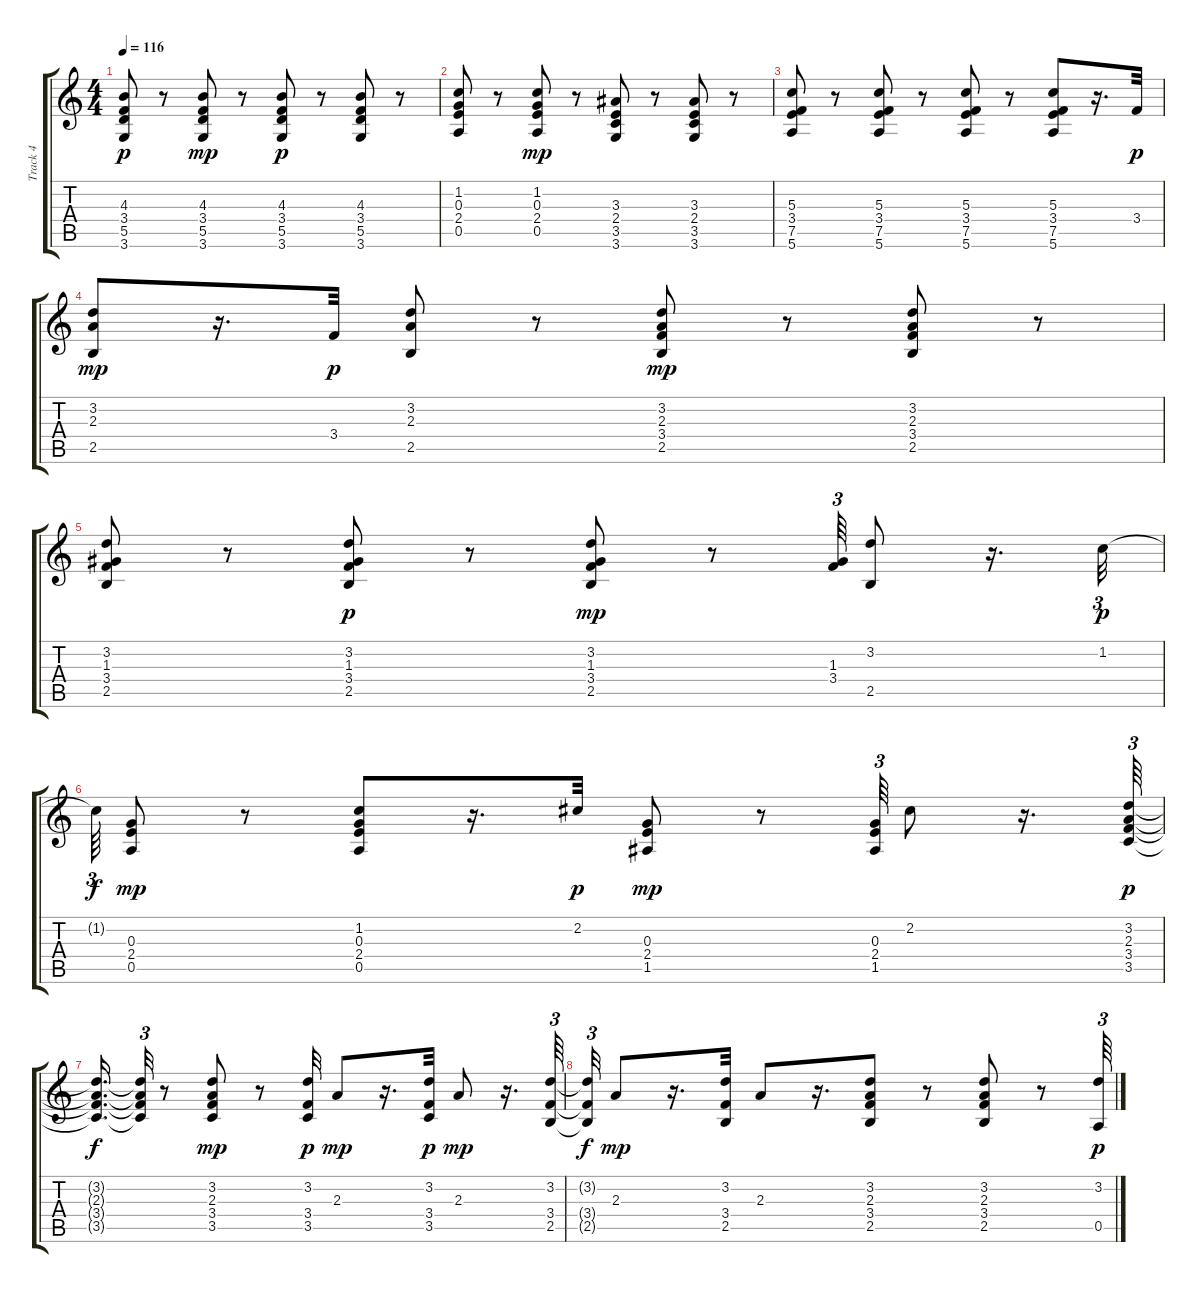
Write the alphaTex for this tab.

\track ("Track 4" "Track 4") {instrument acousticguitarnylon}
\staff {score tabs}
\tuning (E4 B3 G3 D3 A2 E2) {hide}
\ts (4 4)
\tempo 116
\clef g2
\ks c
(4.3 3.4 5.5 3.6).8{dy p} r.8 (4.3 3.4 5.5 3.6).8{dy mp} r.8 (4.3 3.4 5.5 3.6).8{dy p} r.8 (4.3 3.4 5.5 3.6).8 r.8 |
(1.2 0.3 2.4 0.5).8 r.8 (1.2 0.3 2.4 0.5).8{dy mp} r.8 (3.3 2.4 3.5 3.6).8 r.8 (3.3 2.4 3.5 3.6).8 r.8 |
(5.3 3.4 7.5 5.6).8 r.8 (5.3 3.4 7.5 5.6).8 r.8 (5.3 3.4 7.5 5.6).8 r.8 (5.3 3.4 7.5 5.6).8 r.16{d} 3.4.32{dy p} |
(3.2 2.3 2.5).8{dy mp} r.16{d} 3.4.32{dy p} (3.2 2.3 2.5).8 r.8 (3.2 2.3 3.4 2.5).8{dy mp} r.8 (3.2 2.3 3.4 2.5).8 r.8 |
(3.2 1.3 3.4 2.5).8 r.8 (3.2 1.3 3.4 2.5).8{dy p} r.8 (3.2 1.3 3.4 2.5).8{dy mp} r.8 (1.3 3.4).64{tu (3 2)} (3.2 2.5).8 r.16{d} 1.2.32{tu (3 2) dy p} |
1.2{t}.64{tu (3 2) dy f} (0.3 2.4 0.5).8{dy mp} r.8 (1.2 0.3 2.4 0.5).8 r.16{d} 2.2.32{dy p} (0.3 2.4 1.5).8{dy mp} r.8 (0.3 2.4 1.5).64{tu (3 2)} 2.2.8 r.16{d} (3.2 2.3 3.4 3.5).64{tu (3 2) dy p} |
(3.2{t} 2.3{t} 3.4{t} 3.5{t}).16{d dy f} (3.2{t} 2.3{t} 3.4{t} 3.5{t}).32{tu (3 2)} r.8 (3.2 2.3 3.4 3.5).8{dy mp} r.8 (3.2 3.4 3.5).32{dy p} 2.3.8{dy mp} r.16{d} (3.2 3.4 3.5).32{dy p} 2.3.8{dy mp} r.16{d} (3.2 3.4 2.5).64{tu (3 2)} |
(3.2{t} 3.4{t} 2.5{t}).32{tu (3 2) dy f} 2.3.8{dy mp} r.16{d} (3.2 3.4 2.5).32 2.3.8 r.16{d} (3.2 2.3 3.4 2.5).8 r.8 (3.2 2.3 3.4 2.5).8 r.8 (3.2 0.5).64{tu (3 2) dy p}
